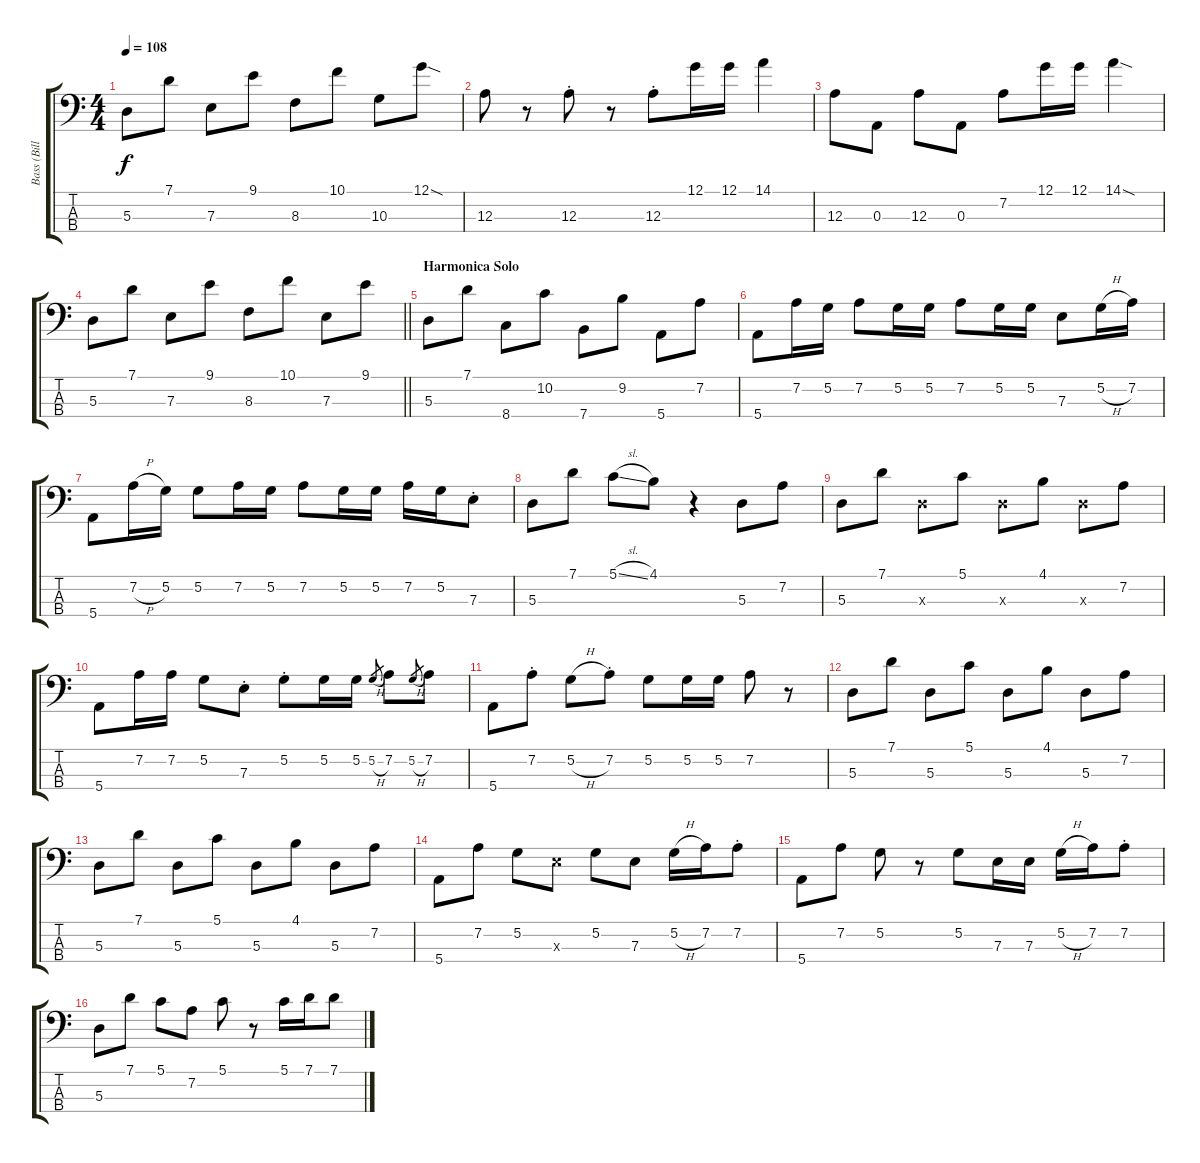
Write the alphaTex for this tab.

\track ("Bass (Bill)" "Bass (Bill") {instrument electricbassfinger}
\staff {score tabs}
\tuning (G2 D2 A1 E1) {hide}
\ts (4 4)
\tempo 108
\clef f4
\ks c
5.3.8{dy f} 7.1.8 7.3.8 9.1.8 8.3.8 10.1.8 10.3.8 12.1{sod}.8 |
12.3.8 r.8 12.3{st}.8 r.8 12.3{st}.8 12.1.16 12.1.16 14.1.4 |
12.3.8 0.3.8 12.3.8 0.3.8 7.2.8 12.1.16 12.1.16 14.1{sod}.4 |
\barLineRight lightlight
5.3.8 7.1.8 7.3.8 9.1.8 8.3.8 10.1.8 7.3.8 9.1.8 |
\section ("" "Harmonica Solo")
5.3.8 7.1.8 8.4.8 10.2.8 7.4.8 9.2.8 5.4.8 7.2.8 |
5.4.8 7.2.16 5.2.16 7.2.8 5.2.16 5.2.16 7.2.8 5.2.16 5.2.16 7.3.8 5.2{h}.16 7.2.16 |
5.4.8 7.2{h}.16 5.2.16 5.2.8 7.2.16 5.2.16 7.2.8 5.2.16 5.2.16 7.2.16 5.2.16 7.3{st}.8 |
5.3.8 7.1.8 5.1{sl}.8 4.1.8 r.4 5.3.8 7.2.8 |
5.3.8 7.1.8 5.3{x}.8 5.1.8 5.3{x}.8 4.1.8 5.3{x}.8 7.2.8 |
5.4.8 7.2.16 7.2.16 5.2.8 7.3{st}.8 5.2{st}.8 5.2.16 5.2.16 5.2{h}.8{gr} 7.2.8 5.2{h}.8{gr} 7.2.8 |
5.4.8 7.2{st}.8 5.2{h}.8 7.2{st}.8 5.2.8 5.2.16 5.2.16 7.2.8 r.8 |
5.3.8 7.1.8 5.3.8 5.1.8 5.3.8 4.1.8 5.3.8 7.2.8 |
5.3.8 7.1.8 5.3.8 5.1.8 5.3.8 4.1.8 5.3.8 7.2.8 |
5.4.8 7.2.8 5.2.8 7.3{x}.8 5.2.8 7.3.8 5.2{h}.16 7.2.16 7.2{st}.8 |
5.4.8 7.2.8 5.2.8 r.8 5.2.8 7.3.16 7.3.16 5.2{h}.16 7.2.16 7.2{st}.8 |
5.3.8 7.1.8 5.1.8 7.2.8 5.1.8 r.8 5.1.16 7.1.16 7.1.8
